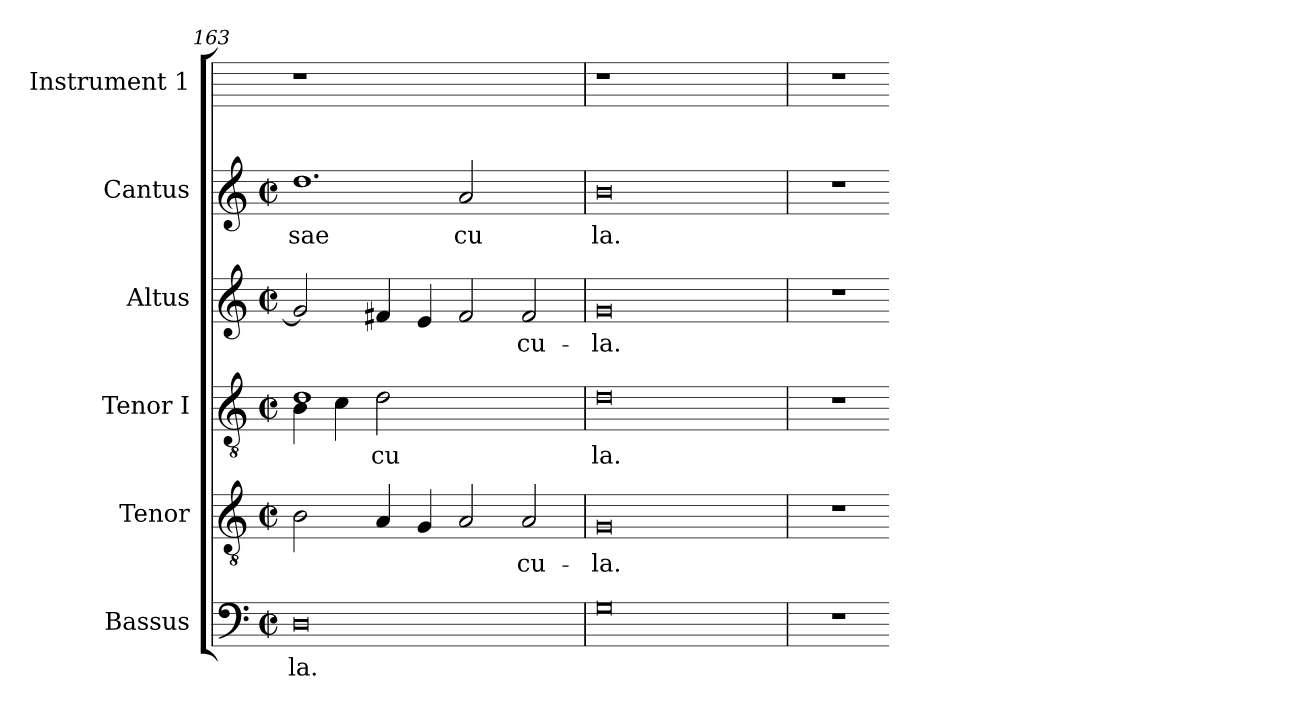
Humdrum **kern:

**kern	**text	**kern	**text	**kern	**text	**kern	**text	**kern	**text	**kern
*part6	*part6	*part5	*part5	*part4	*part4	*part3	*part3	*part2	*part2	*part1
*staff6	*staff6	*staff5	*staff5	*staff4	*staff4	*staff3	*staff3	*staff2	*staff2	*staff1
*I"Bassus	*	*I"Tenor	*	*I"Tenor I	*	*I"Altus	*	*I"Cantus	*	*I"Instrument 1
*I'Bassus	*	*I'Tenor	*	*I'Tenor I	*	*I'Altus	*	*I'Cantus	*	*
*clefF4	*	*clefGv2	*	*clefGv2	*	*clefG2	*	*clefG2	*	*
*M2/2	*	*M2/2	*	*M2/2	*	*M2/2	*	*M2/2	*	*
*met(c|)	*	*met(c|)	*	*met(c|)	*	*met(c|)	*	*met(c|)	*	*
=163	=163	=163	=163	=163	=163	=163	=163	=163	=163	=163
!LO:N:vis=0	!LO:LY:b:cj	!	!	!	!	!	!	!LO:N:vis=1.	!LO:LY:b:cj	!
*	*	*	*	*^	*	*	*	*	*	*
1D	la.	2B\	.	1d	4B\	.	2g/]	.	1dd	sae	1r
.	.	.	.	.	4c\	.	.	.	.	.	.
!	!	!	!	!	!	!LO:LY:b:cj	!	!	!	!	!
.	.	4A/	.	.	2d\	cu	4f#X/	.	.	.	.
.	.	4G/	.	.	.	.	4e/	.	.	.	.
!	!	!	!	!	!	!	!	!	!	!LO:LY:b:cj	!
1ryy	.	2A/	.	1ryy	1ryy	.	2f#/	.	2a/	cu	1ryy
!	!	!	!LO:LY:b:cj	!	!	!	!	!LO:LY:b:cj	!	!	!
.	.	2A/	-cu-	.	.	.	2f#/	-cu-	2ryy	.	.
*	*	*	*	*v	*v	*	*	*	*	*	*
=164	=164	=164	=164	=164	=164	=164	=164	=164	=164	=164
!	!	!	!LO:LY:b:cj	!	!LO:LY:b:cj	!	!LO:LY:b:cj	!	!LO:LY:b:cj	!
0G	.	0G	-la.	0d	la.	0g	-la.	0b	la.	1r
.	.	.	.	.	.	.	.	.	.	1ryy
!!LO:LB:g=z
=165	=165	=165	=165	=165	=165	=165	=165	=165!	=165	=165
1r	.	1r	.	1r	.	1r	.	1r	.	1r
=	=||	=	=||	=	=||	=	=||	=	=||	=||
*-	*-	*-	*-	*-	*-	*-	*-	*-	*-	*-
